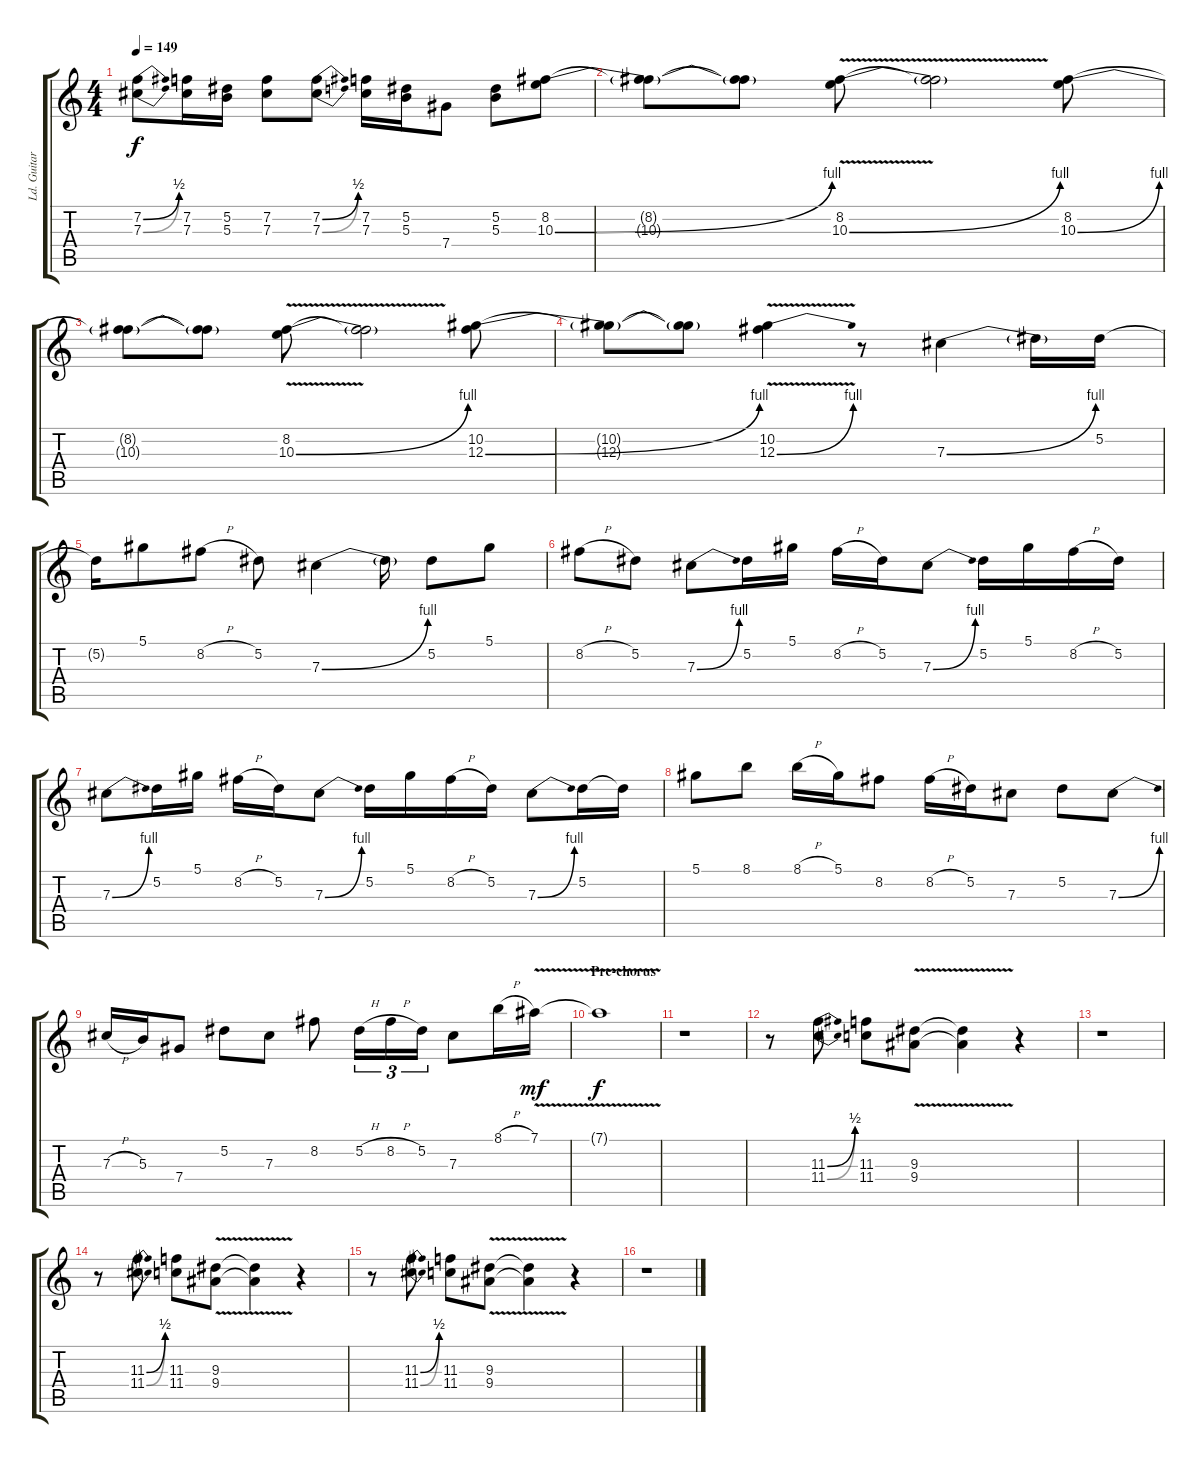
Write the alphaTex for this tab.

\track ("Ld. Guitar" "Ld. Guitar") {instrument overdrivenguitar}
\staff {score tabs}
\tuning (Eb4 Bb3 Gb3 Db3 Ab2 Eb2) {hide}
\ts (4 4)
\tempo 149
\clef g2
\ks c
(7.2{be (bend 0 0 60 2)} 7.3{be (bend 0 0 60 2)}).8{dy f} (7.2 7.3).16 (5.2 5.3).16 (7.2 7.3).8 (7.2{be (bend 0 0 60 2)} 7.3{be (bend 0 0 60 2)}).8 (7.2 7.3).16 (5.2 5.3).16 7.4.8 (5.2 5.3).8 (8.2 10.3{be (bend 0 0 60 4)}).8 |
(8.2{t} 10.3{t}).8 (8.2{t} 10.3{t}).8 (8.2 10.3{be (bend 0 0 60 4) v}).8 (8.2{t} 10.3{t}).2 (8.2 10.3{be (bend 0 0 60 4)}).8 |
(8.2{t} 10.3{t}).8 (8.2{t} 10.3{t}).8 (8.2 10.3{be (bend 0 0 60 4) v}).8 (8.2{t} 10.3{t}).2 (10.2 12.3{be (bend 0 0 60 4)}).8 |
(10.2{t} 12.3{t}).8 (10.2{t} 12.3{t}).8 (10.2 12.3{be (bend 0 0 60 4) v}).4 r.8 7.3{be (bend 0 0 60 4)}.4 7.3{t}.16 5.2.16 |
5.2{t}.16 5.1.8 8.2{h}.8 5.2.8 7.3{be (bend 0 0 60 4)}.4 7.3{t}.16 5.2.8 5.1.8 |
8.2{h}.8 5.2.8 7.3{be (bend 0 0 60 4)}.8 5.2.16 5.1.16 8.2{h}.16 5.2.16 7.3{be (bend 0 0 60 4)}.8 5.2.16 5.1.16 8.2{h}.16 5.2.16 |
7.3{be (bend 0 0 60 4)}.8 5.2.16 5.1.16 8.2{h}.16 5.2.16 7.3{be (bend 0 0 60 4)}.8 5.2.16 5.1.16 8.2{h}.16 5.2.16 7.3{be (bend 0 0 60 4)}.8 5.2.16 5.2{t}.16 |
5.1.8 8.1.8 8.1{h}.16 5.1.16 8.2.8 8.2{h}.16 5.2.16 7.3.8 5.2.8 7.3{be (bend 0 0 60 4)}.8 |
7.3{h}.16 5.3.16 7.4.8 5.2.8 7.3.8 8.2.8 5.2{h}.16{tu (3 2)} 8.2{h}.16{tu (3 2)} 5.2.16{tu (3 2)} 7.3.8 8.1{h}.16 7.1{v}.16{dy mf} |
\section ("" "Pre-chorus")
7.1{t}.1{dy f} |
r.1 |
r.8{volume 10 balance 11} (11.3{be (bend 0 0 60 2)} 11.4{be (bend 0 0 60 2)}).8 (11.3 11.4).8 (9.3 9.4{v}).8 (9.3{t} 9.4{t}).4 r.4 |
r.1 |
r.8 (11.3{be (bend 0 0 60 2)} 11.4{be (bend 0 0 60 2)}).8 (11.3 11.4).8 (9.3 9.4{v}).8 (9.3{t} 9.4{t}).4 r.4 |
r.8 (11.3{be (bend 0 0 60 2)} 11.4{be (bend 0 0 60 2)}).8 (11.3 11.4).8 (9.3 9.4{v}).8 (9.3{t} 9.4{t}).4 r.4 |
r.1
